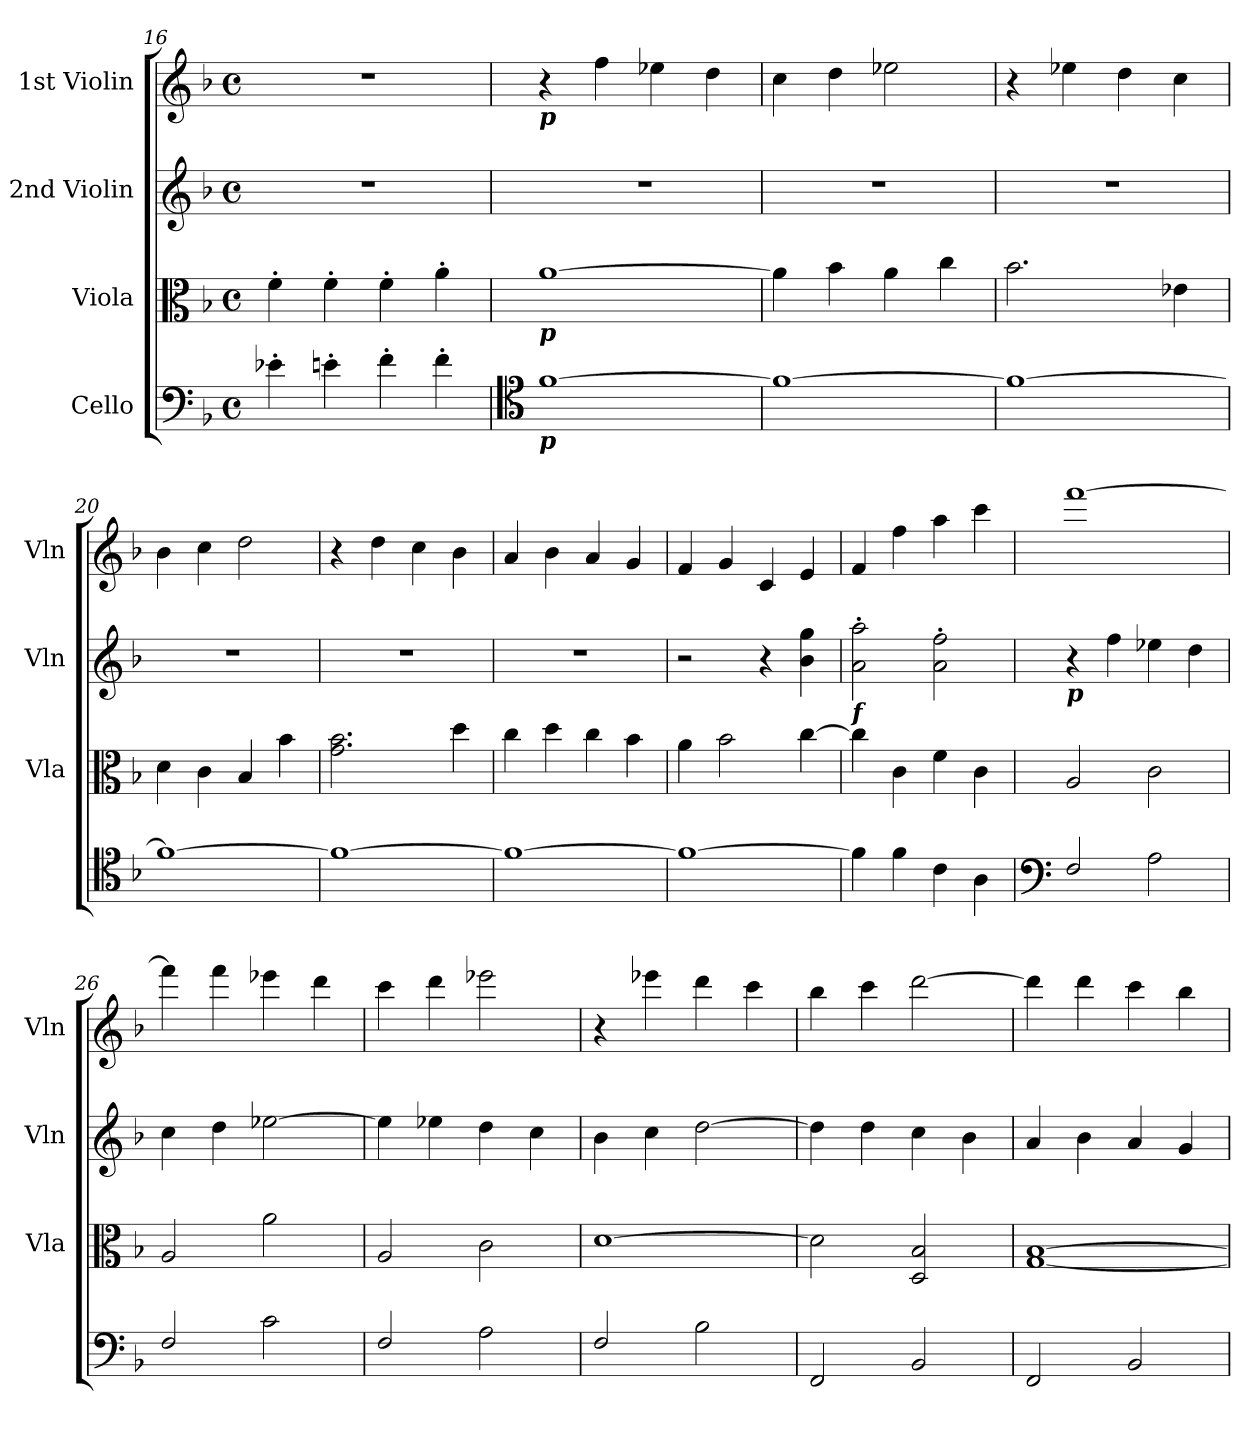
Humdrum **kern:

**kern	**kern	**kern	**kern
*part4	*part3	*part2	*part1
*staff4	*staff3	*staff2	*staff1
*I"Cello	*I"Viola	*I"2nd Violin	*I"1st Violin
*	*I'Vla	*I'Vln	*I'Vln
*clefF4	*clefC3	*clefG2	*clefG2
*k[b-]	*k[b-]	*k[b-]	*k[b-]
*F:	*F:	*F:	*F:
*M4/4	*M4/4	*M4/4	*M4/4
*met(c)	*met(c)	*met(c)	*met(c)
=16	=16	=16	=16
4e-X'\	4f'\	1r	1r
4en'\	4f'\	.	.
4f'\	4f'\	.	.
4f'\	4a'\	.	.
!!LO:LB:g=z
=17	=17	=17	=17
*clefC4	*	*	*
!	!	!	!LO:TX:b:Bi:t=p
!	!LO:TX:b:Bi:t=p	!	!
!LO:TX:b:Bi:t=p	!	!	!
[1f	[1a	1r	4r
.	.	.	4ff\
.	.	.	4ee-X\
.	.	.	4dd\
=18	=18	=18	=18
1f_	4a\]	1r	4cc\
.	4b-\	.	4dd\
.	4a\	.	2ee-X\
.	4cc\	.	.
=19	=19	=19	=19
1f_	2.b-\	1r	4r
.	.	.	4ee-X\
.	.	.	4dd\
.	4e-X\	.	4cc\
=20	=20	=20	=20
1f_	4d\	1r	4b-\
.	4c\	.	4cc\
.	4B-/	.	2dd\
.	4b-\	.	.
=21	=21	=21	=21
1f_	2.g\ 2.b-\	1r	4r
.	.	.	4dd\
.	.	.	4cc\
.	4dd\	.	4b-\
=22	=22	=22	=22
1f_	4cc\	1r	4a/
.	4dd\	.	4b-\
.	4cc\	.	4a/
.	4b-\	.	4g/
!!LO:LB:g=z
=23	=23	=23	=23
1f_	4a\	2r	4f/
.	2b-\	.	4g/
.	.	4r	4c/
.	[4cc\	4b-\ 4gg\	4e/
=24	=24	=24	=24
!	!	!LO:TX:b:Bi:t=f	!
4f\]	4cc\]	2a\' 2aa\'	4f/
4f\	4c\	.	4ff\
4c\	4f\	2a\' 2ff\'	4aa\
4A\	4c\	.	4ccc\
=25	=25	=25	=25
*clefF4	*	*	*
!	!	!LO:TX:b:Bi:t=p	!
2F/	2A/	4r	[1fff
.	.	4ff\	.
2A\	2c\	4ee-X\	.
.	.	4dd\	.
=26	=26	=26	=26
2F/	2A/	4cc\	4fff\]
.	.	4dd\	4fff\
2c\	2a\	[2ee-X\	4eee-X\
.	.	.	4ddd\
=27	=27	=27	=27
2F/	2A/	4ee-\]	4ccc\
.	.	4ee-X\	4ddd\
2A\	2c\	4dd\	2eee-X\
.	.	4cc\	.
=28	=28	=28	=28
2F/	[1d	4b-\	4r
.	.	4cc\	4eee-X\
2B-\	.	[2dd\	4ddd\
.	.	.	4ccc\
!!LO:PB:g=z
=29	=29	=29	=29
2FF/	2d\]	4dd\]	4bb-\
.	.	4dd\	4ccc\
2BB-/	2D/ 2B-/	4cc\	[2ddd\
.	.	4b-\	.
=30	=30	=30	=30
2FF/	[1G [1B-	4a/	4ddd\]
.	.	4b-\	4ddd\
2BB-/	.	4a/	4ccc\
.	.	4g/	4bb-\
=	=	=	=
*-	*-	*-	*-
